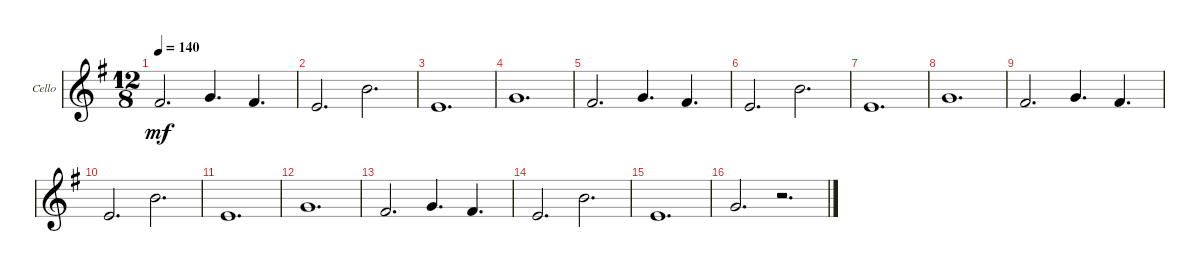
\defaultSystemsLayout 4
\bracketExtendMode groupsimilarinstruments
\firstSystemTrackNameOrientation horizontal
\otherSystemsTrackNameOrientation horizontal
\track ("Cello 1" "Cello") {instrument cello}
\staff {score}
\tuning (A3 D3 G2 C2)
\ts (12 8)
\tempo 140
\clef g2
\ks g
16.2.2{d dy mf} 17.2.4{d} 16.2.4{d} |
7.1.2{d} 14.1.2{d} |
14.2.1{d} |
17.2.1{d} |
16.2.2{d} 17.2.4{d} 16.2.4{d} |
7.1.2{d} 14.1.2{d} |
14.2.1{d} |
17.2.1{d} |
16.2.2{d} 17.2.4{d} 16.2.4{d} |
7.1.2{d} 14.1.2{d} |
14.2.1{d} |
17.2.1{d} |
16.2.2{d} 17.2.4{d} 16.2.4{d} |
7.1.2{d} 14.1.2{d} |
14.2.1{d} |
17.2.2{d} r.2{d}
